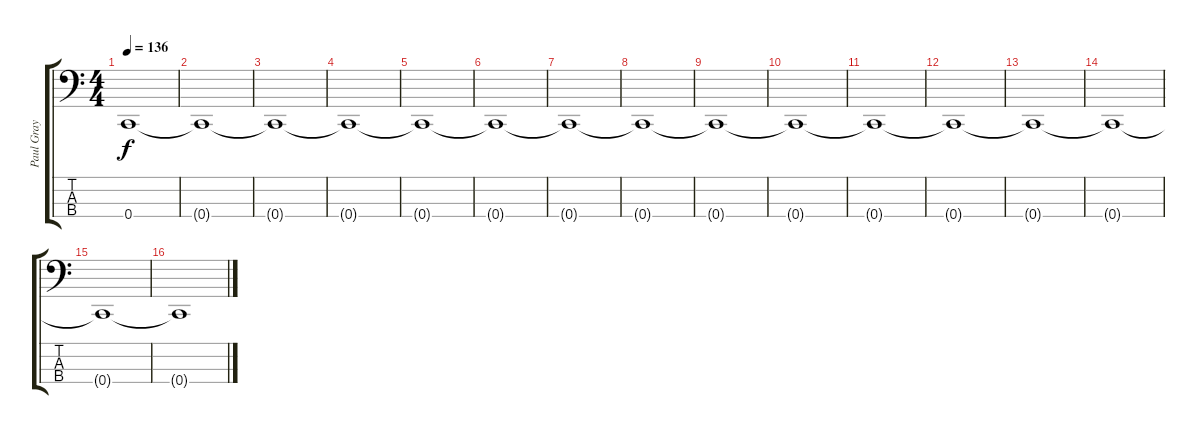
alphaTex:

\track ("Paul Gray" "Paul Gray") {instrument electricbasspick}
\staff {score tabs}
\tuning (F2 C2 G1 C1) {hide}
\ts (4 4)
\tempo 136
\clef f4
\ks c
0.4{t}.1{dy f} |
0.4{t}.1 |
0.4{t}.1 |
0.4{t}.1 |
0.4{t}.1 |
0.4{t}.1 |
0.4{t}.1 |
0.4{t}.1 |
0.4{t}.1 |
0.4{t}.1 |
0.4{t}.1 |
0.4{t}.1 |
0.4{t}.1 |
0.4{t}.1 |
0.4{t}.1 |
0.4{t}.1
